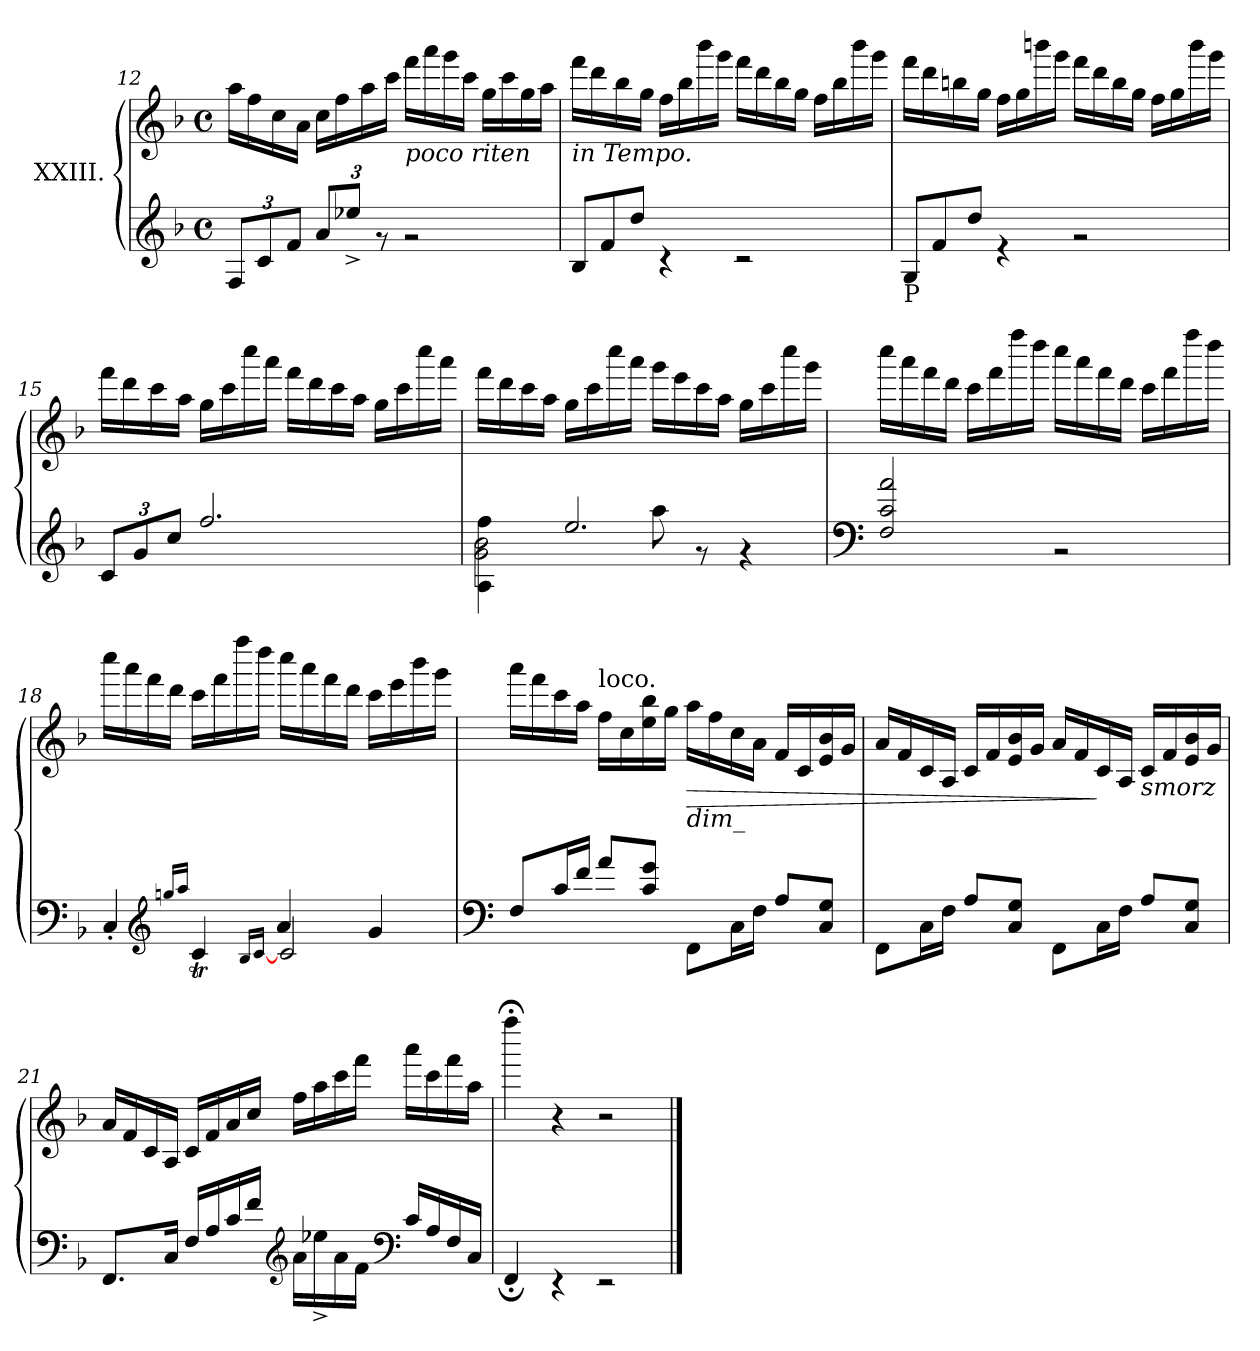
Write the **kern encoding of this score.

**kern	**kern	**dynam
*part1	*part1	*part1
*staff2	*staff1	*staff1/2
*I"XXIII.	*	*
*clefG2	*clefG2	*
*k[b-]	*k[b-]	*
*F:	*F:	*
*M4/4	*M4/4	*
*met(c)	*met(c)	*
=12	=12	=12
*^	*	*
*	*Xbrackettup	*	*
1ryy	12F/L	16aa\LL	.
.	.	16ff\	.
.	12c/	.	.
.	.	16cc\	.
.	12f/J	.	.
.	.	16a\JJ	.
.	12a/L	16cc\LL	.
.	.	16ff\	.
.	12ee-X^/J	.	.
.	.	16aa\	.
.	12r	.	.
.	.	16ccc\JJ	.
!	!	!LO:TX:b:i:t=poco riten	!
.	2r	16fff\LL	.
.	.	16aaa\	.
.	.	16ggg\	.
.	.	16ccc\JJ	.
.	.	16gg\LL	.
.	.	16ccc\	.
.	.	16gg\	.
.	.	16aa\JJ	.
!!LO:LB:g=z
=13	=13	=13	=13
*	*Xtuplet	*	*
!	!	!LO:TX:b:i:t=in Tempo.	!
1ryy	12B-/L	16fff\LL	.
.	.	16ddd\	.
.	12f/	.	.
.	.	16bb-\	.
.	12dd/J	.	.
.	.	16gg\JJ	.
.	4r	16ff\LL	.
.	.	16bb-\	.
.	.	16bbb-\	.
.	.	16ggg\JJ	.
.	2r	16fff\LL	.
.	.	16ddd\	.
.	.	16bb-\	.
.	.	16gg\JJ	.
.	.	16ff\LL	.
.	.	16bb-\	.
.	.	16bbb-\	.
.	.	16ggg\JJ	.
=14	=14	=14	=14
!LO:TX:b:t=P	!	!	!
1ryy	12G/L	16fff\LL	.
.	.	16ddd\	.
.	12f/	.	.
.	.	16bbn\	.
.	12dd/J	.	.
.	.	16gg\JJ	.
.	4r	16ff\LL	.
.	.	16gg\	.
.	.	16bbbn\	.
.	.	16ggg\JJ	.
.	2r	16fff\LL	.
.	.	16ddd\	.
.	.	16bb\	.
.	.	16gg\JJ	.
.	.	16ff\LL	.
.	.	16gg\	.
.	.	16bbb\	.
.	.	16ggg\JJ	.
!!LO:LB:g=z
=15	=15	=15	=15
*	*tuplet	*	*
1ryy	12c/L	16fff\LL	.
.	.	16ddd\	.
.	12g/	.	.
.	.	16ccc\	.
.	12cc/J	.	.
.	.	16aa\JJ	.
.	2.ff/	16gg\LL	.
.	.	16ccc\	.
.	.	16cccc\	.
.	.	16aaa\JJ	.
.	.	16fff\LL	.
.	.	16ddd\	.
.	.	16ccc\	.
.	.	16aa\JJ	.
.	.	16gg\LL	.
.	.	16ccc\	.
.	.	16cccc\	.
.	.	16aaa\JJ	.
=16	=16	=16	=16
*	*^	*	*
4ryy	4A\ 4ff\	2g\ 2b-\	16fff\LL	.
.	.	.	16ddd\	.
.	.	.	16ccc\	.
.	.	.	16aa\JJ	.
2.ee/	4ryy	.	16gg\LL	.
.	.	.	16ccc\	.
.	.	.	16cccc\	.
.	.	.	16aaa\JJ	.
.	8aa\	8ryy	16ggg\LL	.
.	.	.	16eee\	.
.	8r	8ryy	16ccc\	.
.	.	.	16aa\JJ	.
.	4r	4ryy	16gg\LL	.
.	.	.	16ccc\	.
.	.	.	16cccc\	.
.	.	.	16ggg\JJ	.
*v	*v	*v	*	*
!!LO:LB:g=z
=17	=17	=17
*clefF4	*	*
*^	*	*
1ryy	2F/ 2c/ 2a/	16cccc\LL	.
.	.	16aaa\	.
.	.	16fff\	.
.	.	16ddd\JJ	.
.	.	16ccc\LL	.
.	.	16fff\	.
.	.	16ffff\	.
.	.	16dddd\JJ	.
.	2r	16cccc\LL	.
.	.	16aaa\	.
.	.	16fff\	.
.	.	16ddd\JJ	.
.	.	16ccc\LL	.
.	.	16fff\	.
.	.	16ffff\	.
.	.	16dddd\JJ	.
=18	=18	=18	=18
4ryy	4C'/	16cccc\LL	.
.	.	16aaa\	.
.	.	16fff\	.
.	.	16ddd\JJ	.
.	16qBn/LL	.	.
.	16qc/JJ	.	.
*clefG2	*	*	*
4ryy	4cT/	16ccc\LL	.
.	.	16fff\	.
.	.	16ffff\	.
.	.	16dddd\JJ	.
16qB/LL	.	.	.
[16qc/JJ	.	.	.
2c/	4a/	16cccc\LL	.
.	.	16aaa\	.
.	.	16fff\	.
.	.	16ddd\JJ	.
.	4g/	16ccc\LL	.
.	.	16eee\	.
.	.	16bbb-\	.
.	.	16ggg\JJ	.
!!LO:LB:g=z
=19	=19	=19	=19
*clefF4	*	*	*
1ryy	8F/L	16aaa\LL	.
.	.	16fff\	.
.	16c/L	16ccc\	.
.	16f/JJ	16aa\JJ	.
!	!	!LO:TX:a:t=loco.	!
.	8a/L	16ff\LL	.
.	.	16cc\	.
.	8c/ 8g/J	16ee\ 16bb-\	.
.	.	16gg\JJ	.
!	!	!LO:TX:b:i:t=dim_	!
!	!	!	!LO:HP:b
.	8FF\L	16aa\LL	>
.	.	16ff\	.
.	16C\L	16cc\	.
.	16F\JJ	16a\JJ	.
.	8A/L	16f/LL	.
.	.	16c/	.
.	8C/ 8G/J	16e/ 16b-/	.
.	.	16g/JJ	.
=20	=20	=20	=20
1ryy	8FF\L	16a/LL	.
.	.	16f/	.
.	16C\L	16c/	.
.	16F\JJ	16A/JJ	.
.	8A/L	16c/LL	.
.	.	16f/	.
.	8C/ 8G/J	16e/ 16b-/	.
.	.	16g/JJ	.
.	8FF\L	16a/LL	.
.	.	16f/	.
.	16C\L	16c/	]
.	16F\JJ	16A/JJ	.
!	!	!LO:TX:b:i:t=smorz	!
.	8A/L	16c/LL	.
.	.	16f/	.
.	8C/ 8G/J	16e/ 16b-/	.
.	.	16g/JJ	.
!!LO:LB:g=z
=21	=21	=21	=21
1ryy	8.FF/L	16a/LL	.
.	.	16f/	.
.	.	16c/	.
.	16C/Jk	16A/JJ	.
.	16F/LL	16c/LL	.
.	16A/	16f/	.
.	16c/	16a/	.
.	16f/JJ	16cc/JJ	.
*clefG2	*	*	*
.	16a\LL	16ff\LL	.
.	16ee-X^\	16aa\	.
.	16a\	16ccc\	.
.	16f\JJ	16fff\JJ	.
*clefF4	*	*	*
.	16c/LL	16aaa\LL	.
.	16A/	16ccc\	.
.	16F/	16fff\	.
.	16C/JJ	16aa\JJ	.
=22	=22	=22	=22
1ryy	4FF;/	4ffff;<\	.
.	4r	4r	.
.	2r	2r	.
*v	*v	*	*
==	==	==
*-	*-	*-
